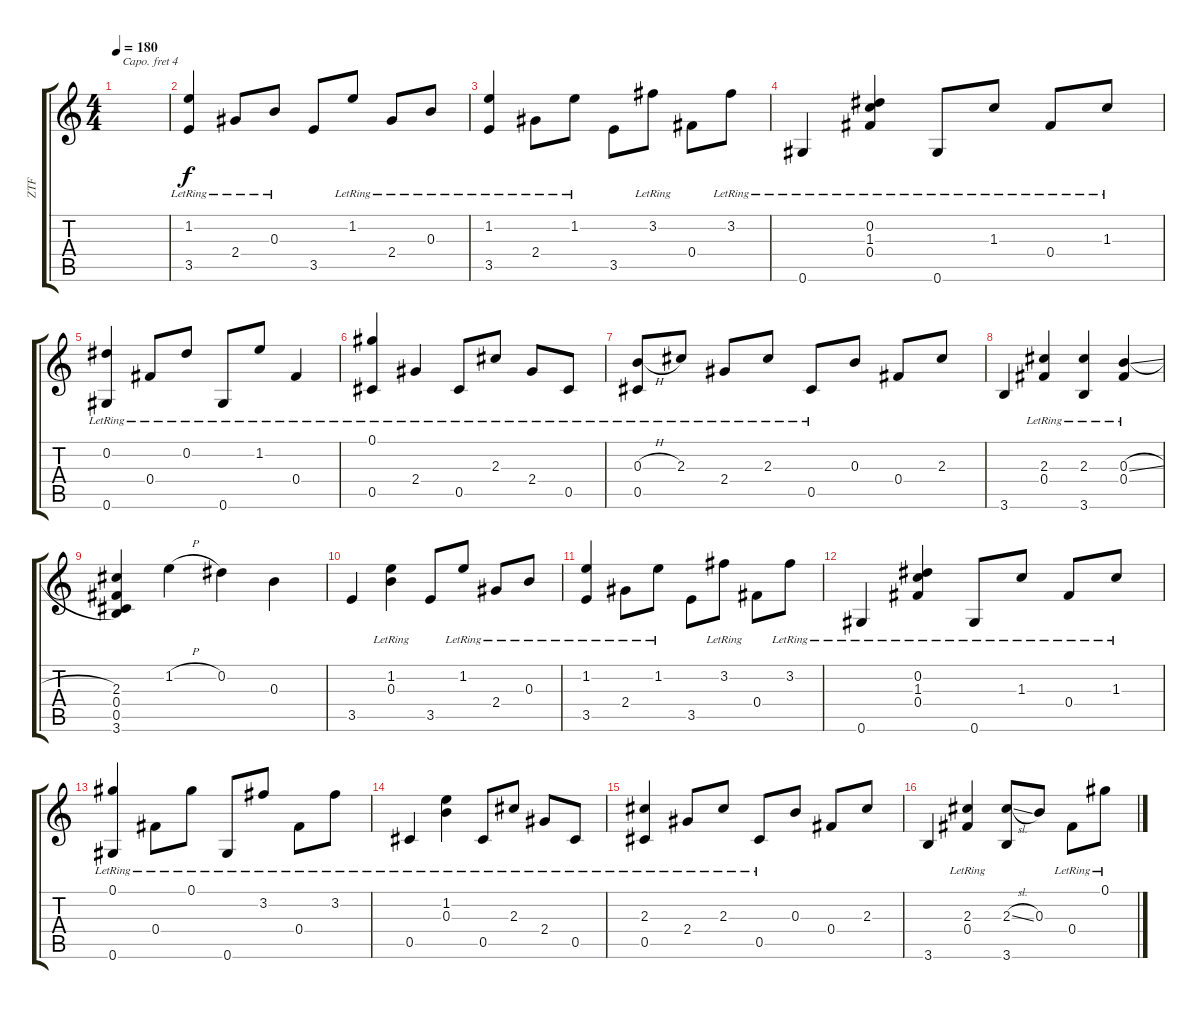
\track ("ZTF" "ZTF") {instrument acousticguitarsteel}
\staff {score tabs}
\capo 4
\tuning (E4 B3 G3 D3 A2 E2) {hide}
\ts (4 4)
\tempo 180
\clef g2
\ks c
|
(1.2{lr} 3.5).4 2.4{lr}.8 0.3{lr}.8 3.5.8 1.2{lr}.8 2.4{lr}.8 0.3{lr}.8 |
(1.2{lr} 3.5).4 2.4{lr}.8 1.2{lr}.8 3.5.8 3.2{lr}.8 0.4.8 3.2{lr}.8 |
0.6{lr}.4 (0.2{lr} 1.3{lr} 0.4).4 0.6{lr}.8 1.3{lr}.8 0.4{lr}.8 1.3{lr}.8 |
(0.2{lr} 0.6{lr}).4 0.4{lr}.8 0.2{lr}.8 0.6{lr}.8 1.2{lr}.8 0.4{lr}.4 |
(0.1 0.5{lr}).4 2.4{lr}.4 0.5{lr}.8 2.3{lr}.8 2.4{lr}.8 0.5{lr}.8 |
(0.3{h lr} 0.5{lr}).8 2.3{lr}.8 2.4{lr}.8 2.3{lr}.8 0.5{lr}.8 0.3.8 0.4.8 2.3.8 |
3.6.4 (2.3{lr} 0.4).4 (2.3{lr} 3.6).4 (0.3{sl lr} 0.4).4 |
(2.3 0.4 0.5 3.6).4 1.2{h}.4 0.2.4 0.3.4 |
3.5.4 (1.2{lr} 0.3{lr}).4 3.5.8 1.2{lr}.8 2.4{lr}.8 0.3{lr}.8 |
(1.2{lr} 3.5).4 2.4{lr}.8 1.2{lr}.8 3.5.8 3.2{lr}.8 0.4.8 3.2{lr}.8 |
0.6{lr}.4 (0.2{lr} 1.3{lr} 0.4).4 0.6{lr}.8 1.3{lr}.8 0.4{lr}.8 1.3{lr}.8 |
(0.1 0.6{lr}).4 0.4{lr}.8 0.1{lr}.8 0.6{lr}.8 3.2{lr}.8 0.4{lr}.8 3.2{lr}.8 |
0.5{lr}.4 (1.2{lr} 0.3{lr}).4 0.5{lr}.8 2.3{lr}.8 2.4{lr}.8 0.5{lr}.8 |
(2.3{lr} 0.5{lr}).4 2.4{lr}.8 2.3{lr}.8 0.5{lr}.8 0.3.8 0.4.8 2.3.8 |
3.6.4 (2.3{lr} 0.4).4 (2.3{sl} 3.6).8 0.3.8 0.4{lr}.8 0.1{lr}.8
